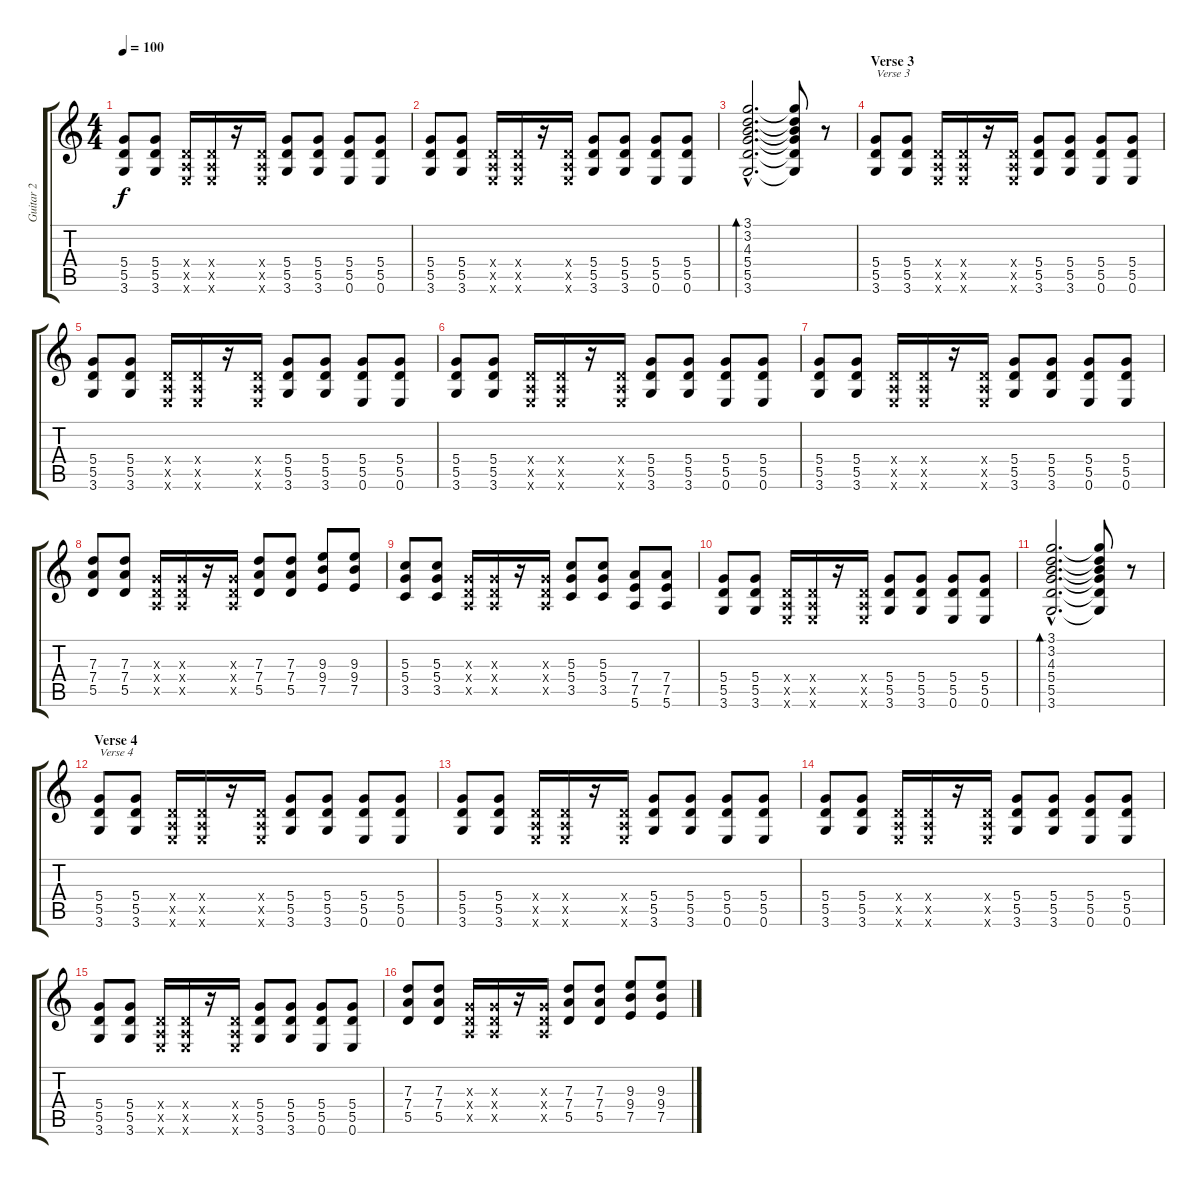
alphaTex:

\track ("Guitar 2" "Guitar 2") {instrument electricguitarclean}
\staff {score tabs}
\tuning (E4 B3 G3 D3 A2 E2) {hide}
\ts (4 4)
\tempo 100
\clef g2
\ks c
(5.4 5.5 3.6).8{dy f} (5.4 5.5 3.6).8 (0.4{x} 0.5{x} 0.6{x}).16 (0.4{x} 0.5{x} 0.6{x}).16 r.16 (0.4{x} 0.5{x} 0.6{x}).16 (5.4 5.5 3.6).8 (5.4 5.5 3.6).8 (5.4 5.5 0.6).8 (5.4 5.5 0.6).8 |
(5.4 5.5 3.6).8 (5.4 5.5 3.6).8 (0.4{x} 0.5{x} 0.6{x}).16 (0.4{x} 0.5{x} 0.6{x}).16 r.16 (0.4{x} 0.5{x} 0.6{x}).16 (5.4 5.5 3.6).8 (5.4 5.5 3.6).8 (5.4 5.5 0.6).8 (5.4 5.5 0.6).8 |
(3.1{hac} 3.2{hac} 4.3{hac} 5.4{hac} 5.5{hac} 3.6{hac}).2{d bd 240} (3.1{t} 3.2{t} 4.3{t} 5.4{t} 5.5{t} 3.6{t}).8 r.8 |
\section ("" "Verse 3")
(5.4 5.5 3.6).8{txt "Verse 3"} (5.4 5.5 3.6).8 (0.4{x} 0.5{x} 0.6{x}).16 (0.4{x} 0.5{x} 0.6{x}).16 r.16 (0.4{x} 0.5{x} 0.6{x}).16 (5.4 5.5 3.6).8 (5.4 5.5 3.6).8 (5.4 5.5 0.6).8 (5.4 5.5 0.6).8 |
(5.4 5.5 3.6).8 (5.4 5.5 3.6).8 (0.4{x} 0.5{x} 0.6{x}).16 (0.4{x} 0.5{x} 0.6{x}).16 r.16 (0.4{x} 0.5{x} 0.6{x}).16 (5.4 5.5 3.6).8 (5.4 5.5 3.6).8 (5.4 5.5 0.6).8 (5.4 5.5 0.6).8 |
(5.4 5.5 3.6).8 (5.4 5.5 3.6).8 (0.4{x} 0.5{x} 0.6{x}).16 (0.4{x} 0.5{x} 0.6{x}).16 r.16 (0.4{x} 0.5{x} 0.6{x}).16 (5.4 5.5 3.6).8 (5.4 5.5 3.6).8 (5.4 5.5 0.6).8 (5.4 5.5 0.6).8 |
(5.4 5.5 3.6).8 (5.4 5.5 3.6).8 (0.4{x} 0.5{x} 0.6{x}).16 (0.4{x} 0.5{x} 0.6{x}).16 r.16 (0.4{x} 0.5{x} 0.6{x}).16 (5.4 5.5 3.6).8 (5.4 5.5 3.6).8 (5.4 5.5 0.6).8 (5.4 5.5 0.6).8 |
(7.3 7.4 5.5).8 (7.3 7.4 5.5).8 (0.3{x} 0.4{x} 0.5{x}).16 (0.3{x} 0.4{x} 0.5{x}).16 r.16 (0.3{x} 0.4{x} 0.5{x}).16 (7.3 7.4 5.5).8 (7.3 7.4 5.5).8 (9.3 9.4 7.5).8 (9.3 9.4 7.5).8 |
(5.3 5.4 3.5).8 (5.3 5.4 3.5).8 (0.3{x} 0.4{x} 0.5{x}).16 (0.3{x} 0.4{x} 0.5{x}).16 r.16 (0.3{x} 0.4{x} 0.5{x}).16 (5.3 5.4 3.5).8 (5.3 5.4 3.5).8 (7.4 7.5 5.6).8 (7.4 7.5 5.6).8 |
(5.4 5.5 3.6).8 (5.4 5.5 3.6).8 (0.4{x} 0.5{x} 0.6{x}).16 (0.4{x} 0.5{x} 0.6{x}).16 r.16 (0.4{x} 0.5{x} 0.6{x}).16 (5.4 5.5 3.6).8 (5.4 5.5 3.6).8 (5.4 5.5 0.6).8 (5.4 5.5 0.6).8 |
(3.1{hac} 3.2{hac} 4.3{hac} 5.4{hac} 5.5{hac} 3.6{hac}).2{d bd 240} (3.1{t} 3.2{t} 4.3{t} 5.4{t} 5.5{t} 3.6{t}).8 r.8 |
\section ("" "Verse 4")
(5.4 5.5 3.6).8{txt "Verse 4"} (5.4 5.5 3.6).8 (0.4{x} 0.5{x} 0.6{x}).16 (0.4{x} 0.5{x} 0.6{x}).16 r.16 (0.4{x} 0.5{x} 0.6{x}).16 (5.4 5.5 3.6).8 (5.4 5.5 3.6).8 (5.4 5.5 0.6).8 (5.4 5.5 0.6).8 |
(5.4 5.5 3.6).8 (5.4 5.5 3.6).8 (0.4{x} 0.5{x} 0.6{x}).16 (0.4{x} 0.5{x} 0.6{x}).16 r.16 (0.4{x} 0.5{x} 0.6{x}).16 (5.4 5.5 3.6).8 (5.4 5.5 3.6).8 (5.4 5.5 0.6).8 (5.4 5.5 0.6).8 |
(5.4 5.5 3.6).8 (5.4 5.5 3.6).8 (0.4{x} 0.5{x} 0.6{x}).16 (0.4{x} 0.5{x} 0.6{x}).16 r.16 (0.4{x} 0.5{x} 0.6{x}).16 (5.4 5.5 3.6).8 (5.4 5.5 3.6).8 (5.4 5.5 0.6).8 (5.4 5.5 0.6).8 |
(5.4 5.5 3.6).8 (5.4 5.5 3.6).8 (0.4{x} 0.5{x} 0.6{x}).16 (0.4{x} 0.5{x} 0.6{x}).16 r.16 (0.4{x} 0.5{x} 0.6{x}).16 (5.4 5.5 3.6).8 (5.4 5.5 3.6).8 (5.4 5.5 0.6).8 (5.4 5.5 0.6).8 |
(7.3 7.4 5.5).8 (7.3 7.4 5.5).8 (0.3{x} 0.4{x} 0.5{x}).16 (0.3{x} 0.4{x} 0.5{x}).16 r.16 (0.3{x} 0.4{x} 0.5{x}).16 (7.3 7.4 5.5).8 (7.3 7.4 5.5).8 (9.3 9.4 7.5).8 (9.3 9.4 7.5).8
